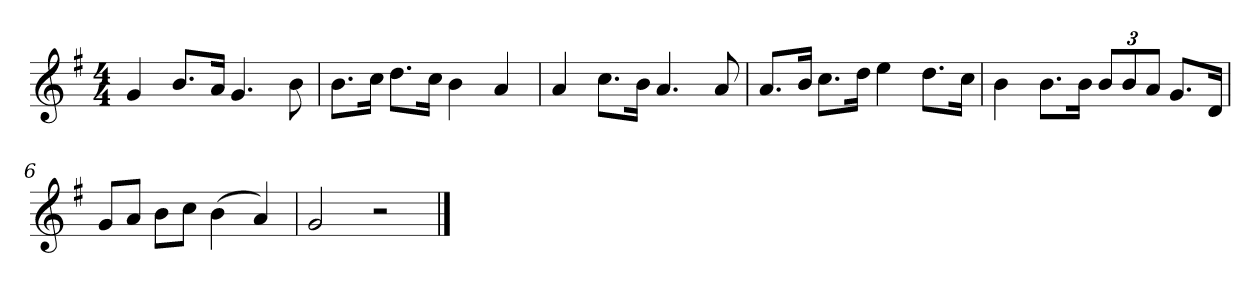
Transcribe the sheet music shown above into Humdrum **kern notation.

**kern
*part1
*staff1
*k[f#]
*M4/4
*MM120
=1
4g
8.bL
16aJk
4.g
8b
=2
8.bL
16ccJk
8.ddL
16ccJk
4b
4a
=3
4a
8.ccL
16bJk
4.a
8a
=4
8.aL
16bJk
8.ccL
16ddJk
4ee
8.ddL
16ccJk
=5
4b
8.bL
16bJk
12bL
12b
12aJ
8.gL
16dJk
=6
8gL
8aJ
8bL
8ccJ
(4b
4a)
=7
2g
2r
==
*-
